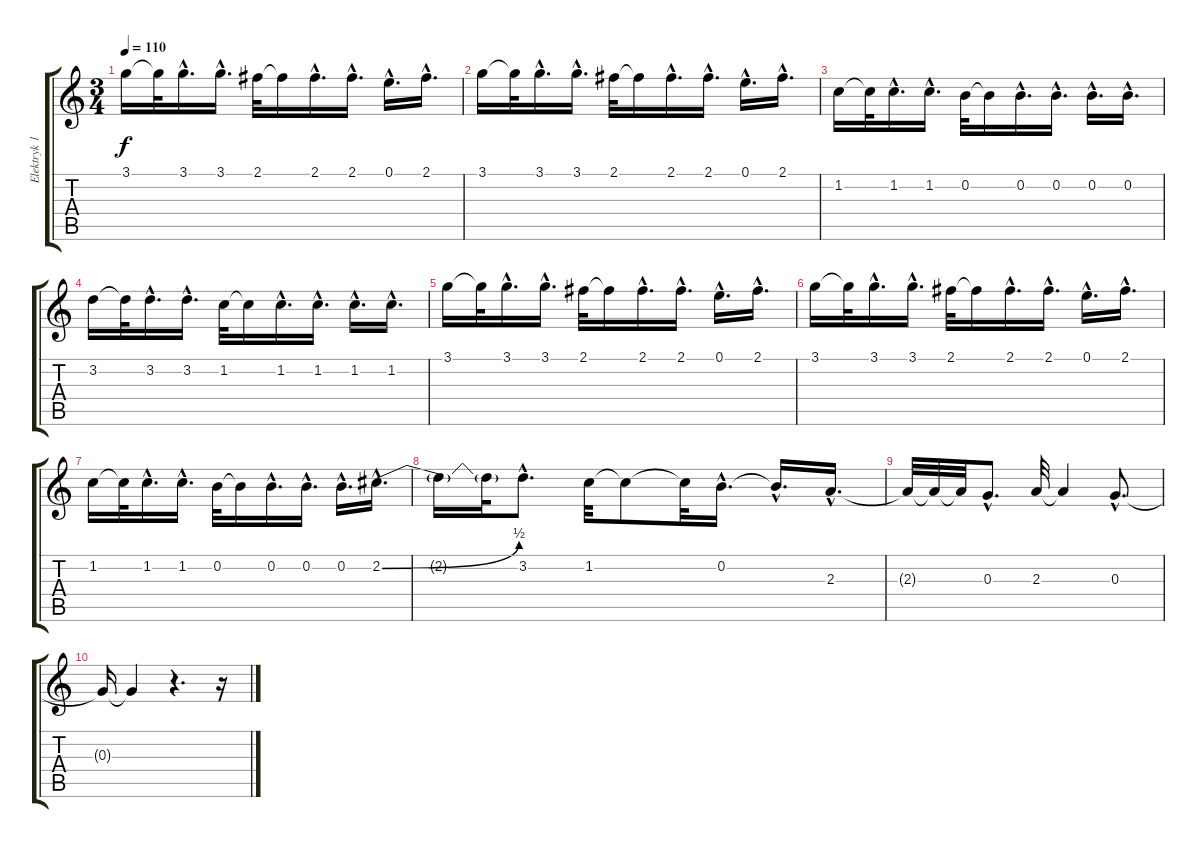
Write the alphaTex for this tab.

\track ("Elektryk 1" "Elektryk 1") {instrument electricguitarclean}
\staff {score tabs}
\tuning (E4 B3 G3 D3 A2 E2) {hide}
\ts (3 4)
\tempo 110
\clef g2
\ks c
3.1.16{dy f} 3.1{t}.32 3.1{hac}.16{d} 3.1{hac}.16{d} 2.1.32 2.1{t}.16 2.1{hac}.16{d} 2.1{hac}.16{d} 0.1{hac}.16{d} 2.1{hac}.16{d} |
3.1.16 3.1{t}.32 3.1{hac}.16{d} 3.1{hac}.16{d} 2.1.32 2.1{t}.16 2.1{hac}.16{d} 2.1{hac}.16{d} 0.1{hac}.16{d} 2.1{hac}.16{d} |
1.2.16 1.2{t}.32 1.2{hac}.16{d} 1.2{hac}.16{d} 0.2.32 0.2{t}.16 0.2{hac}.16{d} 0.2{hac}.16{d} 0.2{hac}.16{d} 0.2{hac}.16{d} |
3.2.16 3.2{t}.32 3.2{hac}.16{d} 3.2{hac}.16{d} 1.2.32 1.2{t}.16 1.2{hac}.16{d} 1.2{hac}.16{d} 1.2{hac}.16{d} 1.2{hac}.16{d} |
3.1.16 3.1{t}.32 3.1{hac}.16{d} 3.1{hac}.16{d} 2.1.32 2.1{t}.16 2.1{hac}.16{d} 2.1{hac}.16{d} 0.1{hac}.16{d} 2.1{hac}.16{d} |
3.1.16 3.1{t}.32 3.1{hac}.16{d} 3.1{hac}.16{d} 2.1.32 2.1{t}.16 2.1{hac}.16{d} 2.1{hac}.16{d} 0.1{hac}.16{d} 2.1{hac}.16{d} |
1.2.16 1.2{t}.32 1.2{hac}.16{d} 1.2{hac}.16{d} 0.2.32 0.2{t}.16 0.2{hac}.16{d} 0.2{hac}.16{d} 0.2{hac}.16{d} 2.2{be (bend 0 0 60 2) hac}.16{d} |
2.2{t}.16 2.2{t}.32 3.2{hac}.8{d} 1.2.32 1.2{t}.8 1.2{t}.32 0.2{hac}.16{d} 0.2{hac t}.16{d} 2.3{hac}.16{d} |
2.3{t}.32 2.3{t}.32 2.3{t}.32 0.3{hac}.8{d} 2.3.32 2.3{t}.4 0.3{hac}.8{d} |
0.3{t}.16 0.3{t}.4 r.4{d} r.16
